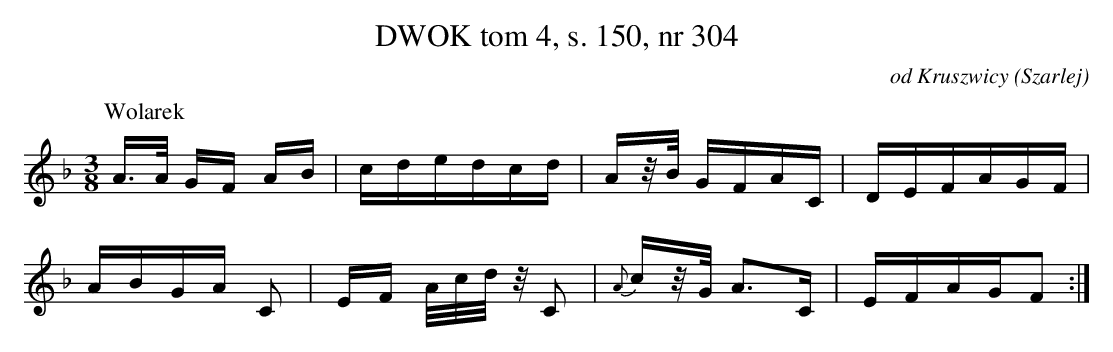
X:1
T: DWOK tom 4, s. 150, nr 304
O: od Kruszwicy (Szarlej)
L: 1/16
M: 3/8
K: F
P: Wolarek
A3/A/ GF AB | cdedcd | Az/B/ GFAC | DEFAGF |
ABGA C2 | EF A/c/d/z/  C2 |{A} cz/G/ A3C | EFAGF2 :|
